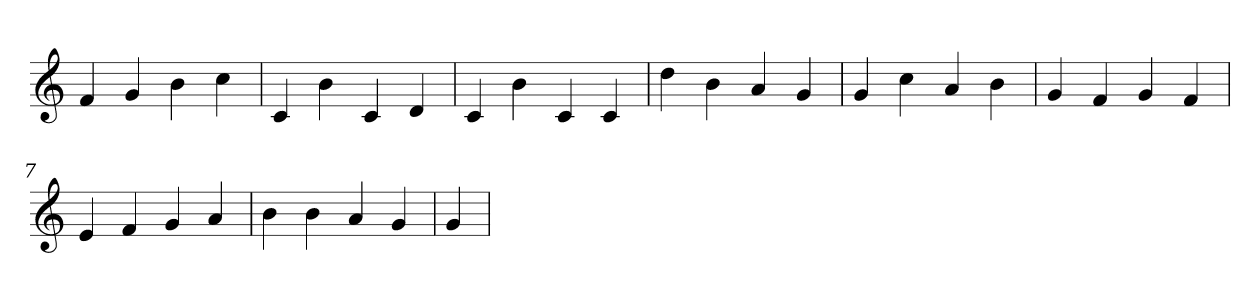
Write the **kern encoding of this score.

**kern
*part1
*staff1
*clefG2
=1
4f
4g
4b
4cc
=2
4c
4b
4c
4d
=3
4c
4b
4c
4c
=4
4dd
4b
4a
4g
=5
4g
4cc
4a
4b
=6
4g
4f
4g
4f
=7
4e
4f
4g
4a
=8
4b
4b
4a
4g
=9
4g
=
*-
